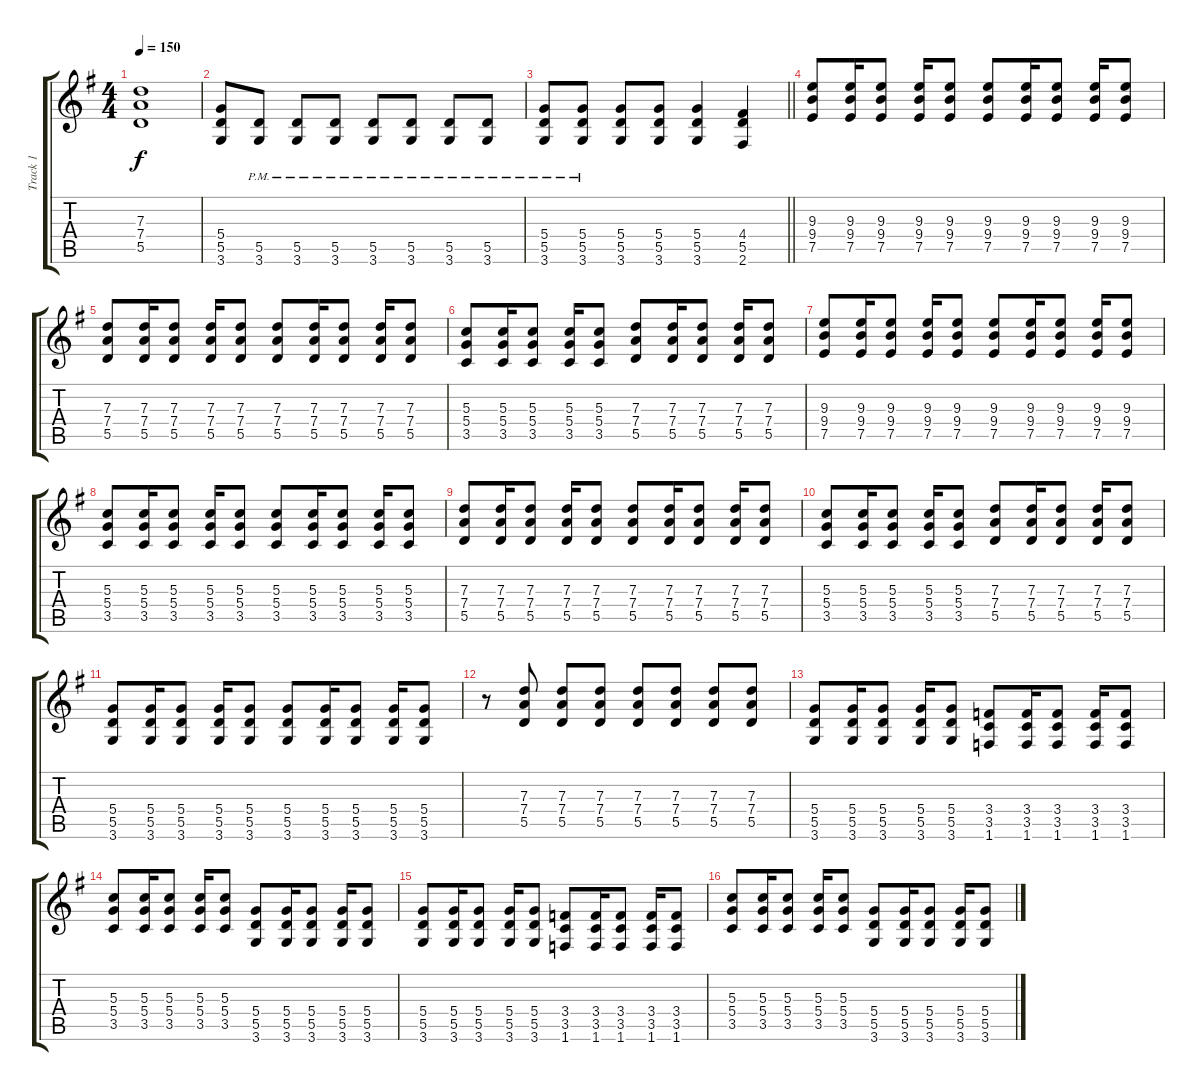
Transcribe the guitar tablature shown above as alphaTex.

\track ("Track 1" "Track 1") {instrument distortionguitar}
\staff {score tabs}
\tuning (E4 B3 G3 D3 A2 E2) {hide}
\ts (4 4)
\tempo 150
\clef g2
\ks g
(7.3{t} 7.4{t} 5.5{t}).1{dy f} |
(5.4 5.5 3.6).8 (5.5{pm} 3.6{pm}).8 (5.5{pm} 3.6{pm}).8 (5.5{pm} 3.6{pm}).8 (5.5{pm} 3.6{pm}).8 (5.5{pm} 3.6{pm}).8 (5.5{pm} 3.6{pm}).8 (5.5{pm} 3.6{pm}).8 |
\barLineRight lightlight
(5.4{pm} 5.5{pm} 3.6{pm}).8 (5.4{pm} 5.5{pm} 3.6{pm}).8 (5.4 5.5 3.6).8 (5.4 5.5 3.6).8 (5.4 5.5 3.6).4 (4.4 5.5 2.6).4 |
(9.3 9.4 7.5).8 (9.3 9.4 7.5).16 (9.3 9.4 7.5).8 (9.3 9.4 7.5).16 (9.3 9.4 7.5).8 (9.3 9.4 7.5).8 (9.3 9.4 7.5).16 (9.3 9.4 7.5).8 (9.3 9.4 7.5).16 (9.3 9.4 7.5).8 |
(7.3 7.4 5.5).8 (7.3 7.4 5.5).16 (7.3 7.4 5.5).8 (7.3 7.4 5.5).16 (7.3 7.4 5.5).8 (7.3 7.4 5.5).8 (7.3 7.4 5.5).16 (7.3 7.4 5.5).8 (7.3 7.4 5.5).16 (7.3 7.4 5.5).8 |
(5.3 5.4 3.5).8 (5.3 5.4 3.5).16 (5.3 5.4 3.5).8 (5.3 5.4 3.5).16 (5.3 5.4 3.5).8 (7.3 7.4 5.5).8 (7.3 7.4 5.5).16 (7.3 7.4 5.5).8 (7.3 7.4 5.5).16 (7.3 7.4 5.5).8 |
(9.3 9.4 7.5).8 (9.3 9.4 7.5).16 (9.3 9.4 7.5).8 (9.3 9.4 7.5).16 (9.3 9.4 7.5).8 (9.3 9.4 7.5).8 (9.3 9.4 7.5).16 (9.3 9.4 7.5).8 (9.3 9.4 7.5).16 (9.3 9.4 7.5).8 |
(5.3 5.4 3.5).8 (5.3 5.4 3.5).16 (5.3 5.4 3.5).8 (5.3 5.4 3.5).16 (5.3 5.4 3.5).8 (5.3 5.4 3.5).8 (5.3 5.4 3.5).16 (5.3 5.4 3.5).8 (5.3 5.4 3.5).16 (5.3 5.4 3.5).8 |
(7.3 7.4 5.5).8 (7.3 7.4 5.5).16 (7.3 7.4 5.5).8 (7.3 7.4 5.5).16 (7.3 7.4 5.5).8 (7.3 7.4 5.5).8 (7.3 7.4 5.5).16 (7.3 7.4 5.5).8 (7.3 7.4 5.5).16 (7.3 7.4 5.5).8 |
(5.3 5.4 3.5).8 (5.3 5.4 3.5).16 (5.3 5.4 3.5).8 (5.3 5.4 3.5).16 (5.3 5.4 3.5).8 (7.3 7.4 5.5).8 (7.3 7.4 5.5).16 (7.3 7.4 5.5).8 (7.3 7.4 5.5).16 (7.3 7.4 5.5).8 |
(5.4 5.5 3.6).8 (5.4 5.5 3.6).16 (5.4 5.5 3.6).8 (5.4 5.5 3.6).16 (5.4 5.5 3.6).8 (5.4 5.5 3.6).8 (5.4 5.5 3.6).16 (5.4 5.5 3.6).8 (5.4 5.5 3.6).16 (5.4 5.5 3.6).8 |
r.8 (7.3 7.4 5.5).8 (7.3 7.4 5.5).8 (7.3 7.4 5.5).8 (7.3 7.4 5.5).8 (7.3 7.4 5.5).8 (7.3 7.4 5.5).8 (7.3 7.4 5.5).8 |
(5.4 5.5 3.6).8 (5.4 5.5 3.6).16 (5.4 5.5 3.6).8 (5.4 5.5 3.6).16 (5.4 5.5 3.6).8 (3.4 3.5 1.6).8 (3.4 3.5 1.6).16 (3.4 3.5 1.6).8 (3.4 3.5 1.6).16 (3.4 3.5 1.6).8 |
(5.3 5.4 3.5).8 (5.3 5.4 3.5).16 (5.3 5.4 3.5).8 (5.3 5.4 3.5).16 (5.3 5.4 3.5).8 (5.4 5.5 3.6).8 (5.4 5.5 3.6).16 (5.4 5.5 3.6).8 (5.4 5.5 3.6).16 (5.4 5.5 3.6).8 |
(5.4 5.5 3.6).8 (5.4 5.5 3.6).16 (5.4 5.5 3.6).8 (5.4 5.5 3.6).16 (5.4 5.5 3.6).8 (3.4 3.5 1.6).8 (3.4 3.5 1.6).16 (3.4 3.5 1.6).8 (3.4 3.5 1.6).16 (3.4 3.5 1.6).8 |
(5.3 5.4 3.5).8 (5.3 5.4 3.5).16 (5.3 5.4 3.5).8 (5.3 5.4 3.5).16 (5.3 5.4 3.5).8 (5.4 5.5 3.6).8 (5.4 5.5 3.6).16 (5.4 5.5 3.6).8 (5.4 5.5 3.6).16 (5.4 5.5 3.6).8
